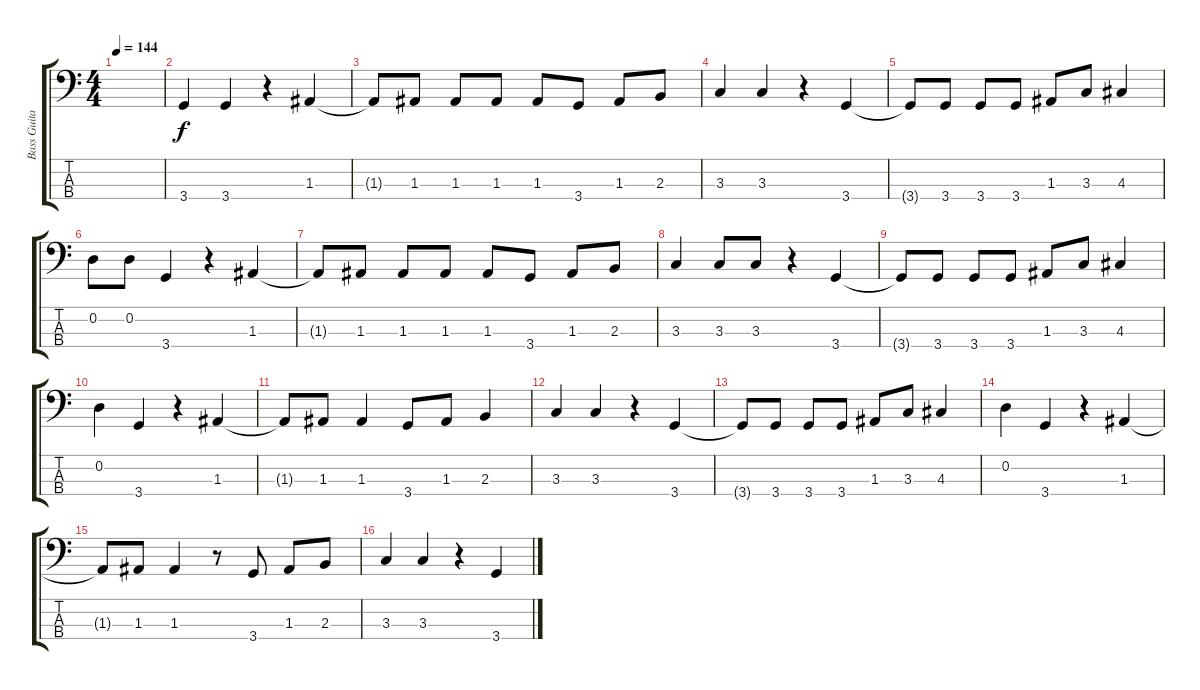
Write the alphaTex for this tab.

\track ("Bass Guitar         " "Bass Guita") {instrument electricbassfinger}
\staff {score tabs}
\tuning (G2 D2 A1 E1) {hide}
\ts (4 4)
\tempo 144
\clef f4
\ks c
|
3.4.4 3.4.4 r.4 1.3.4 |
1.3{t}.8 1.3.8 1.3.8 1.3.8 1.3.8 3.4.8 1.3.8 2.3.8 |
3.3.4 3.3.4 r.4 3.4.4 |
3.4{t}.8 3.4.8 3.4.8 3.4.8 1.3.8 3.3.8 4.3.4 |
0.2.8 0.2.8 3.4.4 r.4 1.3.4 |
1.3{t}.8 1.3.8 1.3.8 1.3.8 1.3.8 3.4.8 1.3.8 2.3.8 |
3.3.4 3.3.8 3.3.8 r.4 3.4.4 |
3.4{t}.8 3.4.8 3.4.8 3.4.8 1.3.8 3.3.8 4.3.4 |
0.2.4 3.4.4 r.4 1.3.4 |
1.3{t}.8 1.3.8 1.3.4 3.4.8 1.3.8 2.3.4 |
3.3.4 3.3.4 r.4 3.4.4 |
3.4{t}.8 3.4.8 3.4.8 3.4.8 1.3.8 3.3.8 4.3.4 |
0.2.4 3.4.4 r.4 1.3.4 |
1.3{t}.8 1.3.8 1.3.4 r.8 3.4.8 1.3.8 2.3.8 |
3.3.4 3.3.4 r.4 3.4.4
